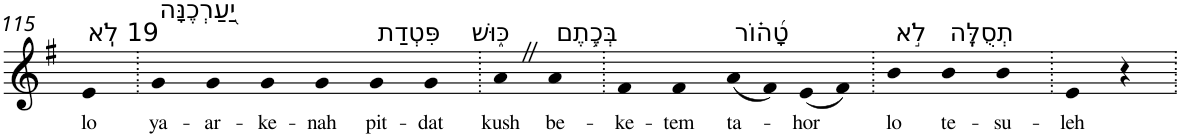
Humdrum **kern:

**kern	**text
*part1	*part1
*staff1	*staff1
*I"Piano	*
*I'Pno	*
!!LO:PB:g=z
*clefG2	*
*k[f#]	*
*G:	*
=115	=115
!LO:TX:a:t=19 לֹֽא	!
!	!LO:LY:b
4e	lo
=116.	=116.
!LO:TX:a:t=יַ֭עַרְכֶנָּה	!
!	!LO:LY:b
4g	ya-
!	!LO:LY:b
4g	-ar-
!	!LO:LY:b
4g	-ke-
!	!LO:LY:b
4g	-nah
!LO:TX:a:t=פִּטְדַת	!
!	!LO:LY:b
4g	pit-
!	!LO:LY:b
4g	-dat
=117.	=117.
!LO:TX:a:t=כּ֑וּשׁ	!
!	!LO:LY:b
4aZ	kush
!LO:TX:a:t=בְּכֶ֥תֶם	!
!	!LO:LY:b
4a	be-
=118.	=118.
!	!LO:LY:b
4f#	-ke-
!	!LO:LY:b
4f#	-tem
!LO:TX:a:t=טָ֝ה֗וֹר	!
!	!LO:LY:b
(8a	ta-
8f#)	.
!	!LO:LY:b
(8e	-hor
8f#)	.
=119.	=119.
!LO:TX:a:t=לֹ֣א	!
!	!LO:LY:b
4b	lo
!LO:TX:a:t=תְסֻלֶּֽה	!
!	!LO:LY:b
4b	te-
!	!LO:LY:b
4b	-su-
=120.	=120.
!	!LO:LY:b
4e	-leh
4r	.
=.	=.
*-	*-
